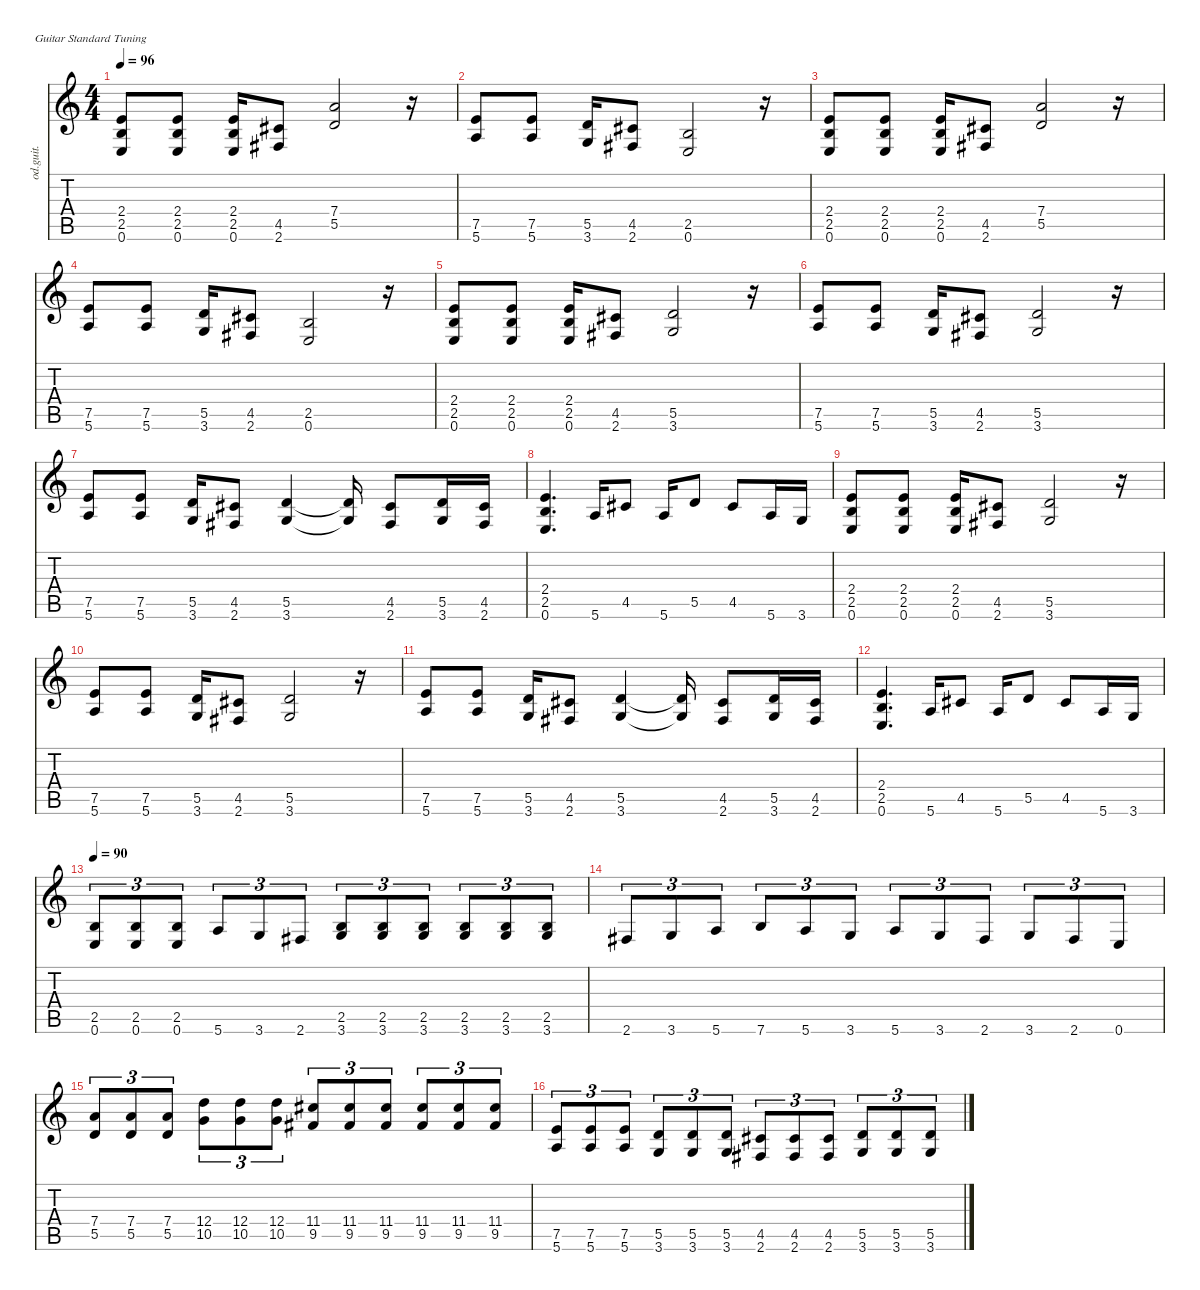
\defaultSystemsLayout 4
\hideDynamics
\bracketExtendMode nobrackets
\otherSystemsTrackNameOrientation horizontal
\track ("Overdriven Guitar" "od.guit.") {instrument overdrivenguitar}
\staff {score tabs}
\tuning (E4 B3 G3 D3 A2 E2)
\ts (4 4)
\tempo 96
\clef g2
\ks c
(0.6 2.5 2.4).8{dy mf beam Up} (0.6 2.5 2.4).8{beam Up} (0.6 2.5 2.4).16{beam Up} (2.6{acc #} 4.5{acc #}).8{beam Up} (5.5 7.4).2{beam Up} r.16{beam Up} |
(5.6 7.5).8{beam Up} (5.6 7.5).8{beam Up} (3.6 5.5).16{beam Up} (2.6{acc #} 4.5{acc #}).8{beam Up} (0.6 2.5).2{beam Up} r.16{beam Up} |
(0.6 2.5 2.4).8{beam Up} (0.6 2.5 2.4).8{beam Up} (0.6 2.5 2.4).16{beam Up} (2.6{acc #} 4.5{acc #}).8{beam Up} (5.5 7.4).2{beam Up} r.16{beam Up} |
(5.6 7.5).8{beam Up} (5.6 7.5).8{beam Up} (3.6 5.5).16{beam Up} (2.6{acc #} 4.5{acc #}).8{beam Up} (0.6 2.5).2{beam Up} r.16{beam Up} |
(0.6 2.5 2.4).8{beam Up} (0.6 2.5 2.4).8{beam Up} (0.6 2.5 2.4).16{beam Up} (2.6{acc #} 4.5{acc #}).8{beam Up} (3.6 5.5).2{beam Up} r.16{beam Up} |
(5.6 7.5).8{beam Up} (5.6 7.5).8{beam Up} (3.6 5.5).16{beam Up} (2.6{acc #} 4.5{acc #}).8{beam Up} (3.6 5.5).2{beam Up} r.16{beam Up} |
(5.6 7.5).8{beam Up} (5.6 7.5).8{beam Up} (3.6 5.5).16{beam Up} (2.6{acc #} 4.5{acc #}).8{beam Up} (3.6 5.5).4{beam Up} (3.6{t} 5.5{t}).16{beam Up} (2.6{acc #} 4.5{acc #}).8{beam Up} (3.6 5.5).16{beam Up} (2.6{acc #} 4.5{acc #}).16{beam Up} |
(0.6 2.5 2.4).4{d beam Up} 5.6.16{beam Up} 4.5{acc #}.8{beam Up} 5.6.16{beam Up} 5.5.8{beam Up} 4.5{acc #}.8{beam Up} 5.6.16{beam Up} 3.6.16{beam Up} |
(0.6 2.5 2.4).8{beam Up} (0.6 2.5 2.4).8{beam Up} (0.6 2.5 2.4).16{beam Up} (2.6{acc #} 4.5{acc #}).8{beam Up} (3.6 5.5).2{beam Up} r.16{beam Up} |
(5.6 7.5).8{beam Up} (5.6 7.5).8{beam Up} (3.6 5.5).16{beam Up} (2.6{acc #} 4.5{acc #}).8{beam Up} (3.6 5.5).2{beam Up} r.16{beam Up} |
(5.6 7.5).8{beam Up} (5.6 7.5).8{beam Up} (3.6 5.5).16{beam Up} (2.6{acc #} 4.5{acc #}).8{beam Up} (3.6 5.5).4{beam Up} (3.6{t} 5.5{t}).16{beam Up} (2.6{acc #} 4.5{acc #}).8{beam Up} (3.6 5.5).16{beam Up} (2.6{acc #} 4.5{acc #}).16{beam Up} |
(0.6 2.5 2.4).4{d beam Up} 5.6.16{beam Up} 4.5{acc #}.8{beam Up} 5.6.16{beam Up} 5.5.8{beam Up} 4.5{acc #}.8{beam Up} 5.6.16{beam Up} 3.6.16{beam Up} |
\tempo 90
(0.6 2.5).8{tu (3 2) beam Up} (0.6 2.5).8{tu (3 2) beam Up} (0.6 2.5).8{tu (3 2) beam Up} 5.6.8{tu (3 2) beam Up} 3.6.8{tu (3 2) beam Up} 2.6{acc #}.8{tu (3 2) beam Up} (3.6 2.5).8{tu (3 2) beam Up} (3.6 2.5).8{tu (3 2) beam Up} (3.6 2.5).8{tu (3 2) beam Up} (3.6 2.5).8{tu (3 2) beam Up} (3.6 2.5).8{tu (3 2) beam Up} (3.6 2.5).8{tu (3 2) beam Up} |
2.6{acc #}.8{tu (3 2) beam Up} 3.6.8{tu (3 2) beam Up} 5.6.8{tu (3 2) beam Up} 7.6.8{tu (3 2) beam Up} 5.6.8{tu (3 2) beam Up} 3.6.8{tu (3 2) beam Up} 5.6.8{tu (3 2) beam Up} 3.6.8{tu (3 2) beam Up} 2.6{acc #}.8{tu (3 2) beam Up} 3.6.8{tu (3 2) beam Up} 2.6{acc #}.8{tu (3 2) beam Up} 0.6.8{tu (3 2) beam Up} |
(5.5 7.4).8{tu (3 2) beam Up} (5.5 7.4).8{tu (3 2) beam Up} (5.5 7.4).8{tu (3 2) beam Up} (10.5 12.4).8{tu (3 2) beam Down} (10.5 12.4).8{tu (3 2) beam Down} (10.5 12.4).8{tu (3 2) beam Down} (9.5{acc #} 11.4{acc #}).8{tu (3 2) beam Up} (9.5{acc #} 11.4{acc #}).8{tu (3 2) beam Up} (9.5{acc #} 11.4{acc #}).8{tu (3 2) beam Up} (9.5{acc #} 11.4{acc #}).8{tu (3 2) beam Up} (9.5{acc #} 11.4{acc #}).8{tu (3 2) beam Up} (9.5{acc #} 11.4{acc #}).8{tu (3 2) beam Up} |
(5.6 7.5).8{tu (3 2) beam Up} (5.6 7.5).8{tu (3 2) beam Up} (5.6 7.5).8{tu (3 2) beam Up} (3.6 5.5).8{tu (3 2) beam Up} (3.6 5.5).8{tu (3 2) beam Up} (3.6 5.5).8{tu (3 2) beam Up} (2.6{acc #} 4.5{acc #}).8{tu (3 2) beam Up} (2.6{acc #} 4.5{acc #}).8{tu (3 2) beam Up} (2.6{acc #} 4.5{acc #}).8{tu (3 2) beam Up} (3.6 5.5).8{tu (3 2) beam Up} (3.6 5.5).8{tu (3 2) beam Up} (3.6 5.5).8{tu (3 2) beam Up}
